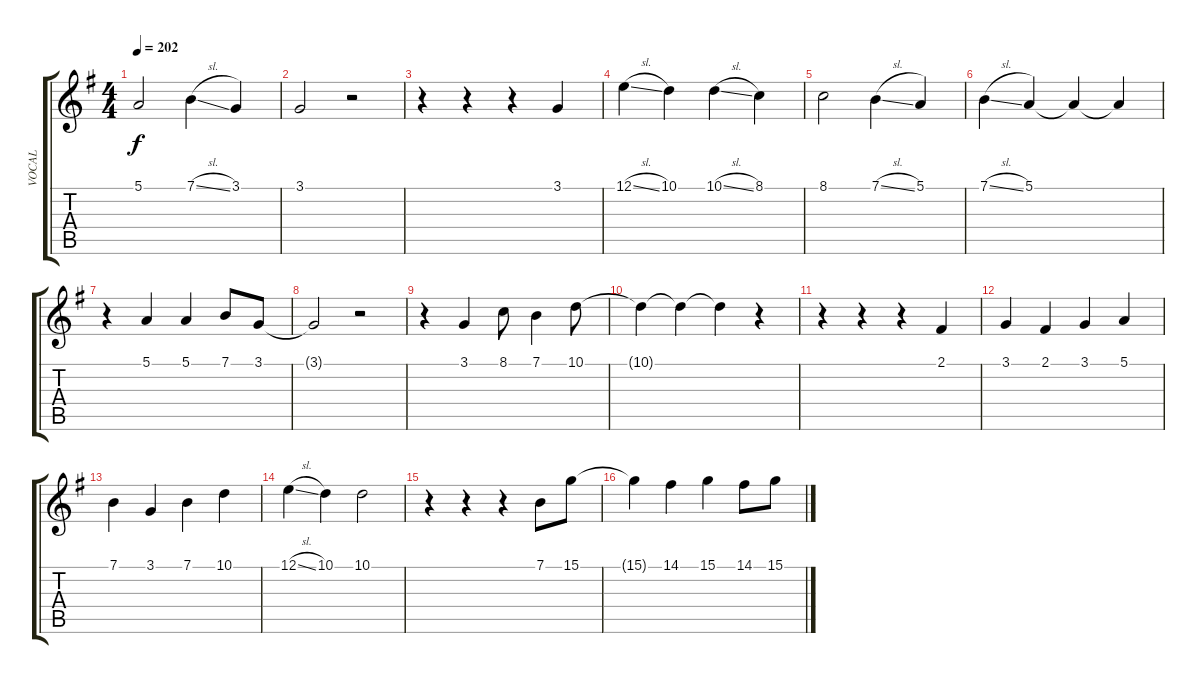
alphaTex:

\track ("VOCAL" "VOCAL") {instrument tangoaccordion}
\staff {score tabs}
\tuning (E4 B3 G3 D3 A2 E2) {hide}
\ts (4 4)
\tempo 202
\clef g2
\ks g
5.1.2{dy f} 7.1{sl}.4 3.1.4 |
3.1.2 r.2 |
r.4 r.4 r.4 3.1.4 |
12.1{sl}.4 10.1.4 10.1{sl}.4 8.1.4 |
8.1.2 7.1{sl}.4 5.1.4 |
7.1{sl}.4 5.1.4 5.1{t}.4 5.1{t}.4 |
r.4 5.1.4 5.1.4 7.1.8 3.1.8 |
3.1{t}.2 r.2 |
r.4 3.1.4 8.1.8 7.1.4 10.1.8 |
10.1{t}.4 10.1{t}.4 10.1{t}.4 r.4 |
r.4 r.4 r.4 2.1.4 |
3.1.4 2.1.4 3.1.4 5.1.4 |
7.1.4 3.1.4 7.1.4 10.1.4 |
12.1{sl}.4 10.1.4 10.1.2 |
r.4 r.4 r.4 7.1.8 15.1.8 |
15.1{t}.4 14.1.4 15.1.4 14.1.8 15.1.8
